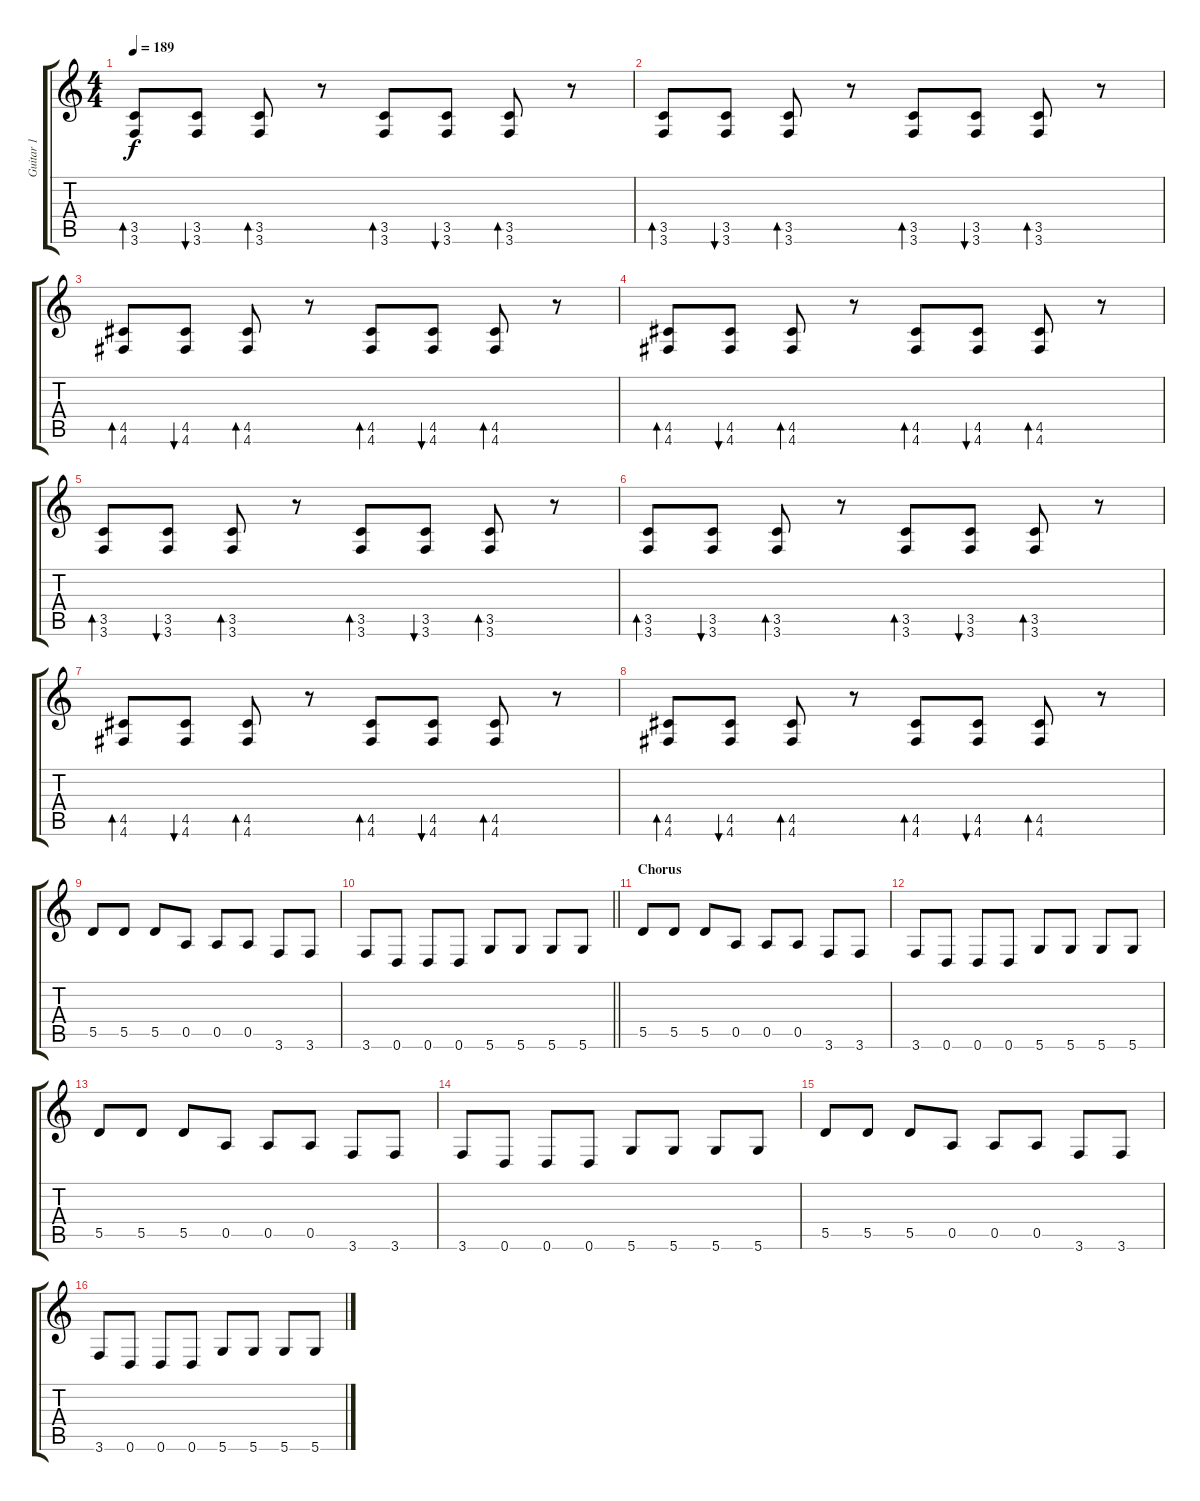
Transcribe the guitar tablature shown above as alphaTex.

\track ("Guitar 1" "Guitar 1") {instrument distortionguitar}
\staff {score tabs}
\tuning (E4 B3 G3 D3 A2 D2) {hide}
\ts (4 4)
\tempo 189
\clef g2
\ks c
(3.5 3.6).8{bd 60 dy f} (3.5 3.6).8{bu 60} (3.5 3.6).8{bd 60} r.8 (3.5 3.6).8{bd 60} (3.5 3.6).8{bu 60} (3.5 3.6).8{bd 60} r.8 |
(3.5 3.6).8{bd 60} (3.5 3.6).8{bu 60} (3.5 3.6).8{bd 60} r.8 (3.5 3.6).8{bd 60} (3.5 3.6).8{bu 60} (3.5 3.6).8{bd 60} r.8 |
(4.5 4.6).8{bd 60} (4.5 4.6).8{bu 60} (4.5 4.6).8{bd 60} r.8 (4.5 4.6).8{bd 60} (4.5 4.6).8{bu 60} (4.5 4.6).8{bd 60} r.8 |
(4.5 4.6).8{bd 60} (4.5 4.6).8{bu 60} (4.5 4.6).8{bd 60} r.8 (4.5 4.6).8{bd 60} (4.5 4.6).8{bu 60} (4.5 4.6).8{bd 60} r.8 |
(3.5 3.6).8{bd 60} (3.5 3.6).8{bu 60} (3.5 3.6).8{bd 60} r.8 (3.5 3.6).8{bd 60} (3.5 3.6).8{bu 60} (3.5 3.6).8{bd 60} r.8 |
(3.5 3.6).8{bd 60} (3.5 3.6).8{bu 60} (3.5 3.6).8{bd 60} r.8 (3.5 3.6).8{bd 60} (3.5 3.6).8{bu 60} (3.5 3.6).8{bd 60} r.8 |
(4.5 4.6).8{bd 60} (4.5 4.6).8{bu 60} (4.5 4.6).8{bd 60} r.8 (4.5 4.6).8{bd 60} (4.5 4.6).8{bu 60} (4.5 4.6).8{bd 60} r.8 |
(4.5 4.6).8{bd 60} (4.5 4.6).8{bu 60} (4.5 4.6).8{bd 60} r.8 (4.5 4.6).8{bd 60} (4.5 4.6).8{bu 60} (4.5 4.6).8{bd 60} r.8 |
5.5.8 5.5.8 5.5.8 0.5.8 0.5.8 0.5.8 3.6.8 3.6.8 |
\barLineRight lightlight
3.6.8 0.6.8 0.6.8 0.6.8 5.6.8 5.6.8 5.6.8 5.6.8 |
\section ("" "Chorus")
5.5.8 5.5.8 5.5.8 0.5.8 0.5.8 0.5.8 3.6.8 3.6.8 |
3.6.8 0.6.8 0.6.8 0.6.8 5.6.8 5.6.8 5.6.8 5.6.8 |
5.5.8 5.5.8 5.5.8 0.5.8 0.5.8 0.5.8 3.6.8 3.6.8 |
3.6.8 0.6.8 0.6.8 0.6.8 5.6.8 5.6.8 5.6.8 5.6.8 |
5.5.8 5.5.8 5.5.8 0.5.8 0.5.8 0.5.8 3.6.8 3.6.8 |
3.6.8 0.6.8 0.6.8 0.6.8 5.6.8 5.6.8 5.6.8 5.6.8
